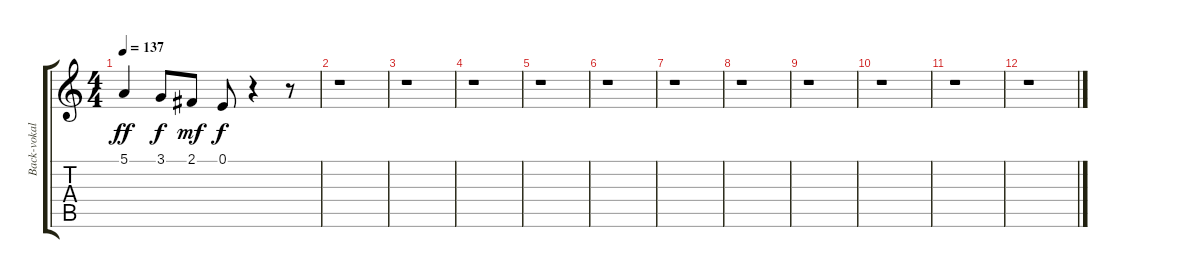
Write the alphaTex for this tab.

\track ("Back-vokal" "Back-vokal") {instrument lead3calliope}
\staff {score tabs}
\tuning (E4 B3 G3 D3 A2 E2) {hide}
\ts (4 4)
\tempo 137
\clef g2
\ks c
5.1.4{dy ff} 3.1.8{dy f} 2.1.8{dy mf} 0.1.8{dy f} r.4 r.8 |
r.1 |
r.1 |
r.1 |
r.1 |
r.1 |
r.1 |
r.1 |
r.1 |
r.1 |
r.1 |
r.1
